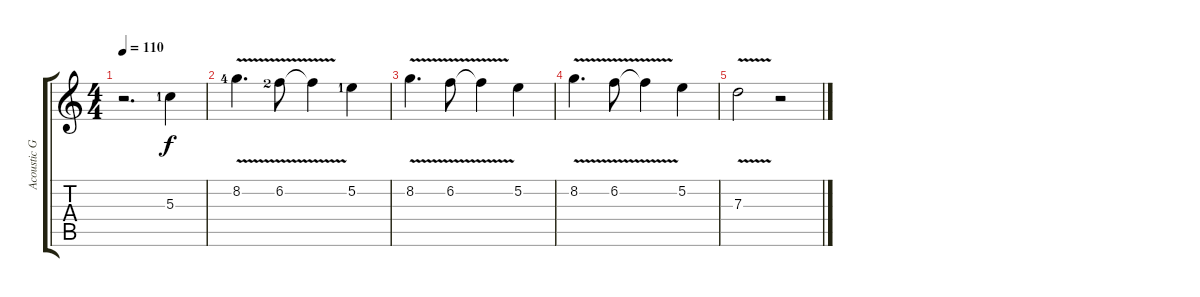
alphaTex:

\track ("Acoustic Guitar" "Acoustic G") {instrument acousticguitarnylon}
\staff {score tabs}
\tuning (E4 B3 G3 D3 A2 E2) {hide}
\ts (4 4)
\tempo 110
\clef g2
\ks c
r.2{d dy f instrument acousticguitarnylon} 5.3{lf 2}.4 |
8.2{v lf 5}.4{d} 6.2{v lf 3}.8 6.2{t}.4 5.2{lf 2}.4 |
8.2{v}.4{d} 6.2{v}.8 6.2{t}.4 5.2.4 |
8.2{v}.4{d} 6.2{v}.8 6.2{t}.4 5.2.4 |
7.3{v}.2 r.2
